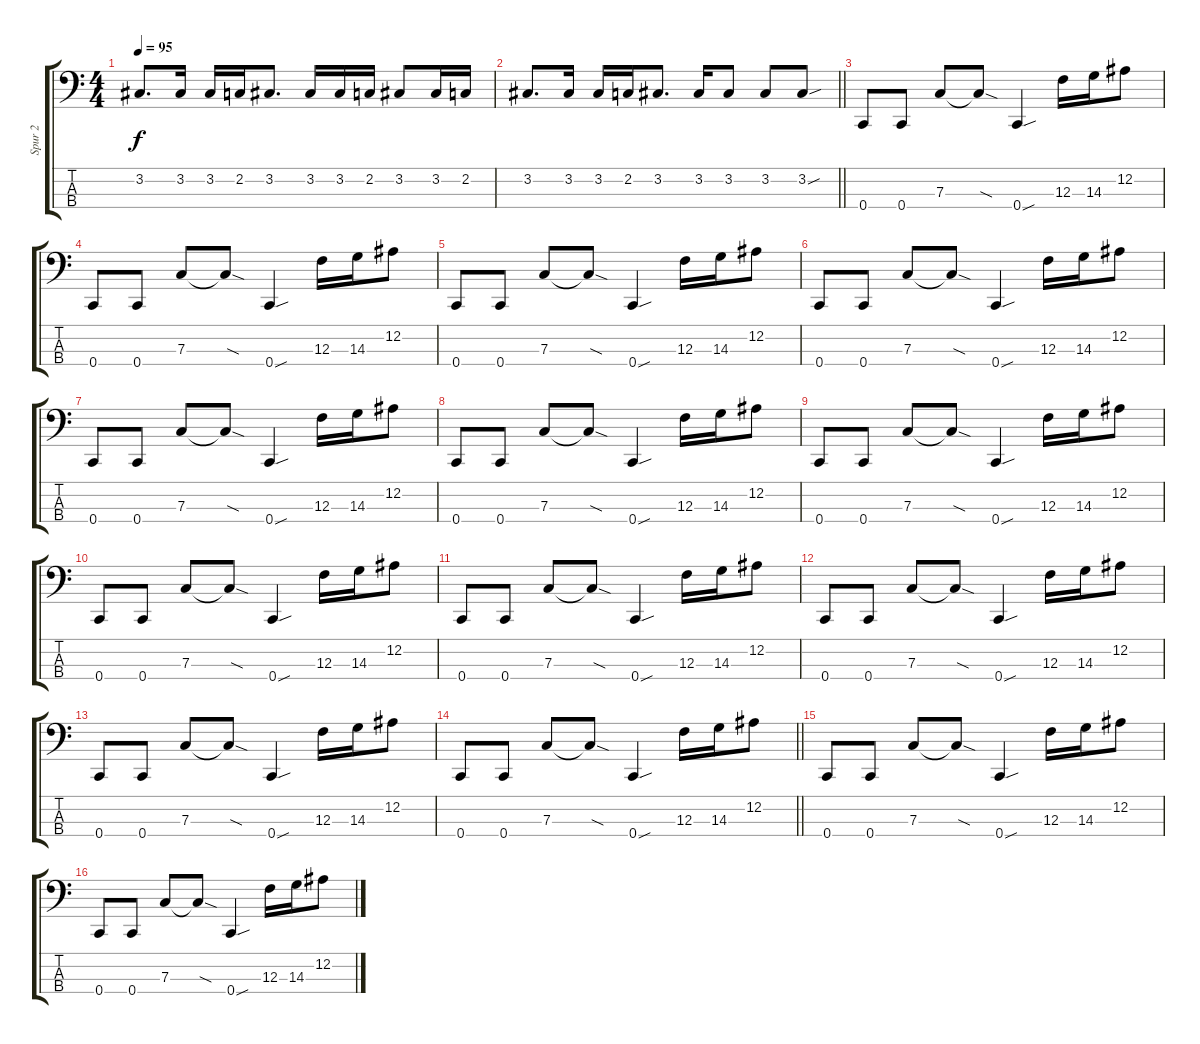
\track ("Spur 2" "Spur 2") {instrument electricbassfinger}
\staff {score tabs}
\tuning (Eb2 Bb1 F1 C1) {hide}
\ts (4 4)
\tempo 95
\clef f4
\ks c
3.2.8{d dy f} 3.2.16 3.2.16 2.2.16 3.2.8{d} 3.2.16 3.2.16 2.2.16 3.2.8 3.2.16 2.2.16 |
\barLineRight lightlight
3.2.8{d} 3.2.16 3.2.16 2.2.16 3.2.8{d} 3.2.16 3.2.8 3.2.8 3.2{sou}.8 |
0.4.8 0.4.8 7.3.8 7.3{sod t}.8 0.4{sou}.4 12.3.16 14.3.16 12.2.8 |
0.4.8 0.4.8 7.3.8 7.3{sod t}.8 0.4{sou}.4 12.3.16 14.3.16 12.2.8 |
0.4.8 0.4.8 7.3.8 7.3{sod t}.8 0.4{sou}.4 12.3.16 14.3.16 12.2.8 |
0.4.8 0.4.8 7.3.8 7.3{sod t}.8 0.4{sou}.4 12.3.16 14.3.16 12.2.8 |
0.4.8 0.4.8 7.3.8 7.3{sod t}.8 0.4{sou}.4 12.3.16 14.3.16 12.2.8 |
0.4.8 0.4.8 7.3.8 7.3{sod t}.8 0.4{sou}.4 12.3.16 14.3.16 12.2.8 |
0.4.8 0.4.8 7.3.8 7.3{sod t}.8 0.4{sou}.4 12.3.16 14.3.16 12.2.8 |
0.4.8 0.4.8 7.3.8 7.3{sod t}.8 0.4{sou}.4 12.3.16 14.3.16 12.2.8 |
0.4.8 0.4.8 7.3.8 7.3{sod t}.8 0.4{sou}.4 12.3.16 14.3.16 12.2.8 |
0.4.8 0.4.8 7.3.8 7.3{sod t}.8 0.4{sou}.4 12.3.16 14.3.16 12.2.8 |
0.4.8 0.4.8 7.3.8 7.3{sod t}.8 0.4{sou}.4 12.3.16 14.3.16 12.2.8 |
\barLineRight lightlight
0.4.8 0.4.8 7.3.8 7.3{sod t}.8 0.4{sou}.4 12.3.16 14.3.16 12.2.8 |
0.4.8 0.4.8 7.3.8 7.3{sod t}.8 0.4{sou}.4 12.3.16 14.3.16 12.2.8 |
0.4.8 0.4.8 7.3.8 7.3{sod t}.8 0.4{sou}.4 12.3.16 14.3.16 12.2.8
